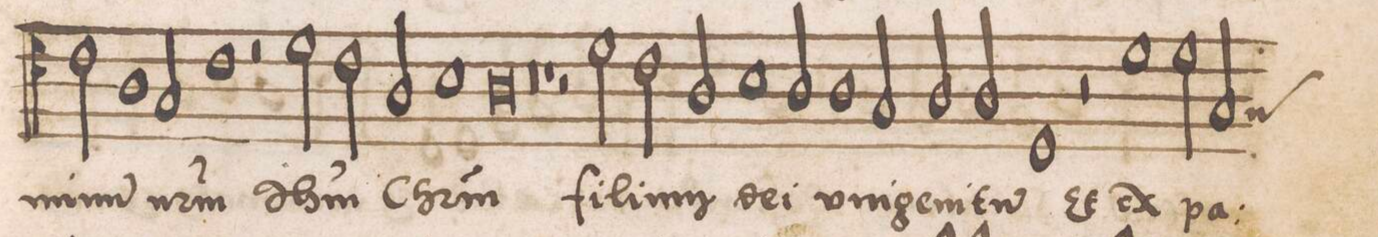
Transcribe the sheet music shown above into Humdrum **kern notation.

**kern	**text
*I"ALTVS	*
*clefC4	*
*k[]	*
*met(c|)	*
*M2/1	*
2c\	-mi-
1A	-nu(m)
2G/	n(os-
=18	=18
1c	-tru)m
2r	.
2d\	Ih(e-
=19	=19
2c\	-su)m
2A/	Chr(i-
1B	-stu)m
=20	=20
0A	.
=21	=21
0r	.
=22	=22
1r	.
2r	.
2d\	fi-
=23	=23
2c\	-li-
2A/	-u(m)
1B	de-
=24	=24
2A/	-i
1A	u-
2G/	-ni-
=25	=25
2A/	-ge-
2A/	-ni-
1D	-tu(m)
=26	=26
2r	.
1d	Et
2d\	ex
=27	=27
*custos:G	*
2G/	pa-
*-	*-
